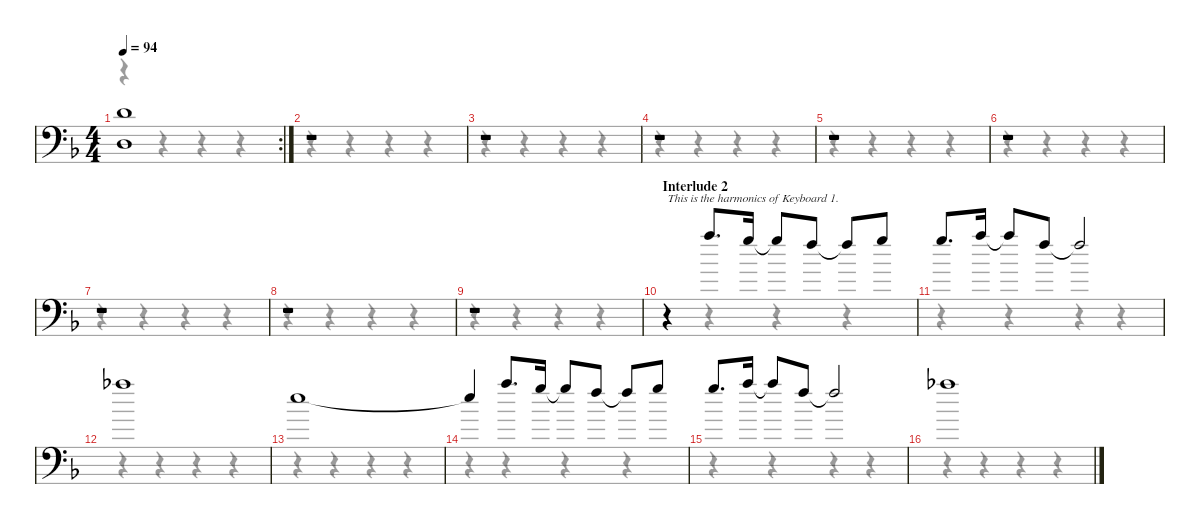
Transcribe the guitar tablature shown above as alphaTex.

\defaultSystemsLayout 4
\hideDynamics
\bracketExtendMode nobrackets
\singleTrackTrackNamePolicy hidden
\multiTrackTrackNamePolicy hidden
\otherSystemsTrackNameOrientation horizontal
\track ("Backing Vocals" "ob.") {instrument oboe}
\staff {score}
\tuning (E4 A3 F3 D3 A2 D2)
\voice
\rc 2
\ts (4 4)
\tempo 94
\clef f4
\ks dminor
(5.2{t acc forcenatural} 5.5{t acc forcenatural}).1{dy f} |
r.1 |
r.1 |
r.1 |
r.1 |
r.1 |
r.1 |
r.1 |
r.1 |
\section ("" "Interlude 2")
r.4{txt "This is the harmonics of Keyboard 1."} 17.1{acc forcenatural}.8{d} 15.1{acc forcenatural}.16 15.1{t acc forcenatural}.8 13.1{acc forcenatural}.8 13.1{t acc forcenatural}.8 15.1{acc forcenatural}.8 |
15.1{acc forcenatural}.8{d} 17.1{acc forcenatural}.16 17.1{t acc forcenatural}.8 13.1{acc forcenatural}.8 13.1{t acc forcenatural}.2 |
16.1{acc b}.1 |
12.1{acc forcenatural}.1 |
12.1{t acc forcenatural}.4 17.1{acc forcenatural}.8{d} 15.1{acc forcenatural}.16 15.1{t acc forcenatural}.8 13.1{acc forcenatural}.8 13.1{t acc forcenatural}.8 15.1{acc forcenatural}.8 |
15.1{acc forcenatural}.8{d} 17.1{acc forcenatural}.16 17.1{t acc forcenatural}.8 13.1{acc forcenatural}.8 13.1{t acc forcenatural}.2 |
16.1{acc b}.1
\voice
\clef f4
\ottava regular
\simile none
\ks dminor
r.4{dy mf} r.4 r.4 r.4 |
r.4 r.4 r.4 r.4 |
r.4 r.4 r.4 r.4 |
r.4 r.4 r.4 r.4 |
r.4 r.4 r.4 r.4 |
r.4 r.4 r.4 r.4 |
r.4 r.4 r.4 r.4 |
r.4 r.4 r.4 r.4 |
r.4 r.4 r.4 r.4 |
r.4 r.4 r.4 r.4 |
r.4 r.4 r.4 r.4 |
r.4 r.4 r.4 r.4 |
r.4 r.4 r.4 r.4 |
r.4 r.4 r.4 r.4 |
r.4 r.4 r.4 r.4 |
r.4 r.4 r.4 r.4
